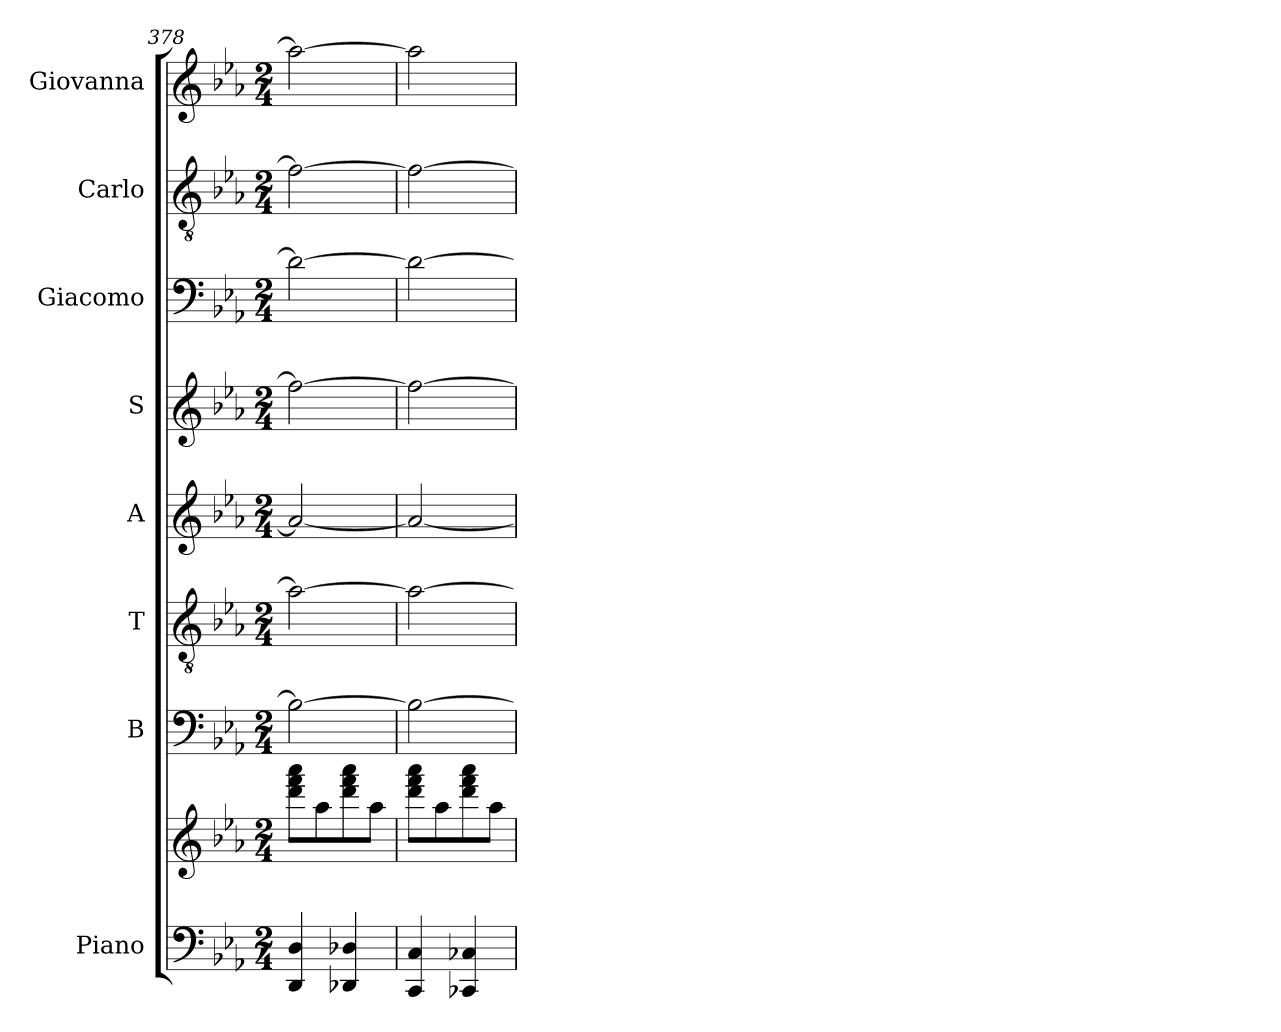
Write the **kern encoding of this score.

**kern	**kern	**kern	**kern	**kern	**kern	**kern	**kern	**kern
*part8	*part8	*part7	*part6	*part5	*part4	*part3	*part2	*part1
*staff9	*staff8	*staff7	*staff6	*staff5	*staff4	*staff3	*staff2	*staff1
*I"Piano	*	*I"B	*I"T	*I"A	*I"S	*I"Giacomo	*I"Carlo	*I"Giovanna
*I'Pno	*	*I'B	*I'T	*I'A	*I'S	*	*	*
!!LO:PB:g=z
*clefF4	*clefG2	*clefF4	*clefGv2	*clefG2	*clefG2	*clefF4	*clefGv2	*clefG2
*k[b-e-a-]	*k[b-e-a-]	*k[b-e-a-]	*k[b-e-a-]	*k[b-e-a-]	*k[b-e-a-]	*k[b-e-a-]	*k[b-e-a-]	*k[b-e-a-]
*M2/4	*M2/4	*M2/4	*M2/4	*M2/4	*M2/4	*M2/4	*M2/4	*M2/4
=378	=378	=378	=378	=378	=378	=378	=378	=378
4DD/ 4D/	8ddd\ 8fff\ 8aaa-\L	2B-\_	2a-\_	2a-/_	2ff\_	2d\_	2f\_	2aa-\_
.	8aa-\	.	.	.	.	.	.	.
4DD-X/ 4D-X/	8ddd\ 8fff\ 8aaa-\	.	.	.	.	.	.	.
.	8aa-\J	.	.	.	.	.	.	.
=379	=379	=379	=379	=379	=379	=379	=379	=379
4CC/ 4C/	8ddd\ 8fff\ 8aaa-\L	2B-\_	2a-\_	2a-/_	2ff\_	2d\_	2f\_	2aa-\]
.	8aa-\	.	.	.	.	.	.	.
4CC-X/ 4C-X/	8ddd\ 8fff\ 8aaa-\	.	.	.	.	.	.	.
.	8aa-\J	.	.	.	.	.	.	.
=	=	=	=	=	=	=	=	=
*-	*-	*-	*-	*-	*-	*-	*-	*-
